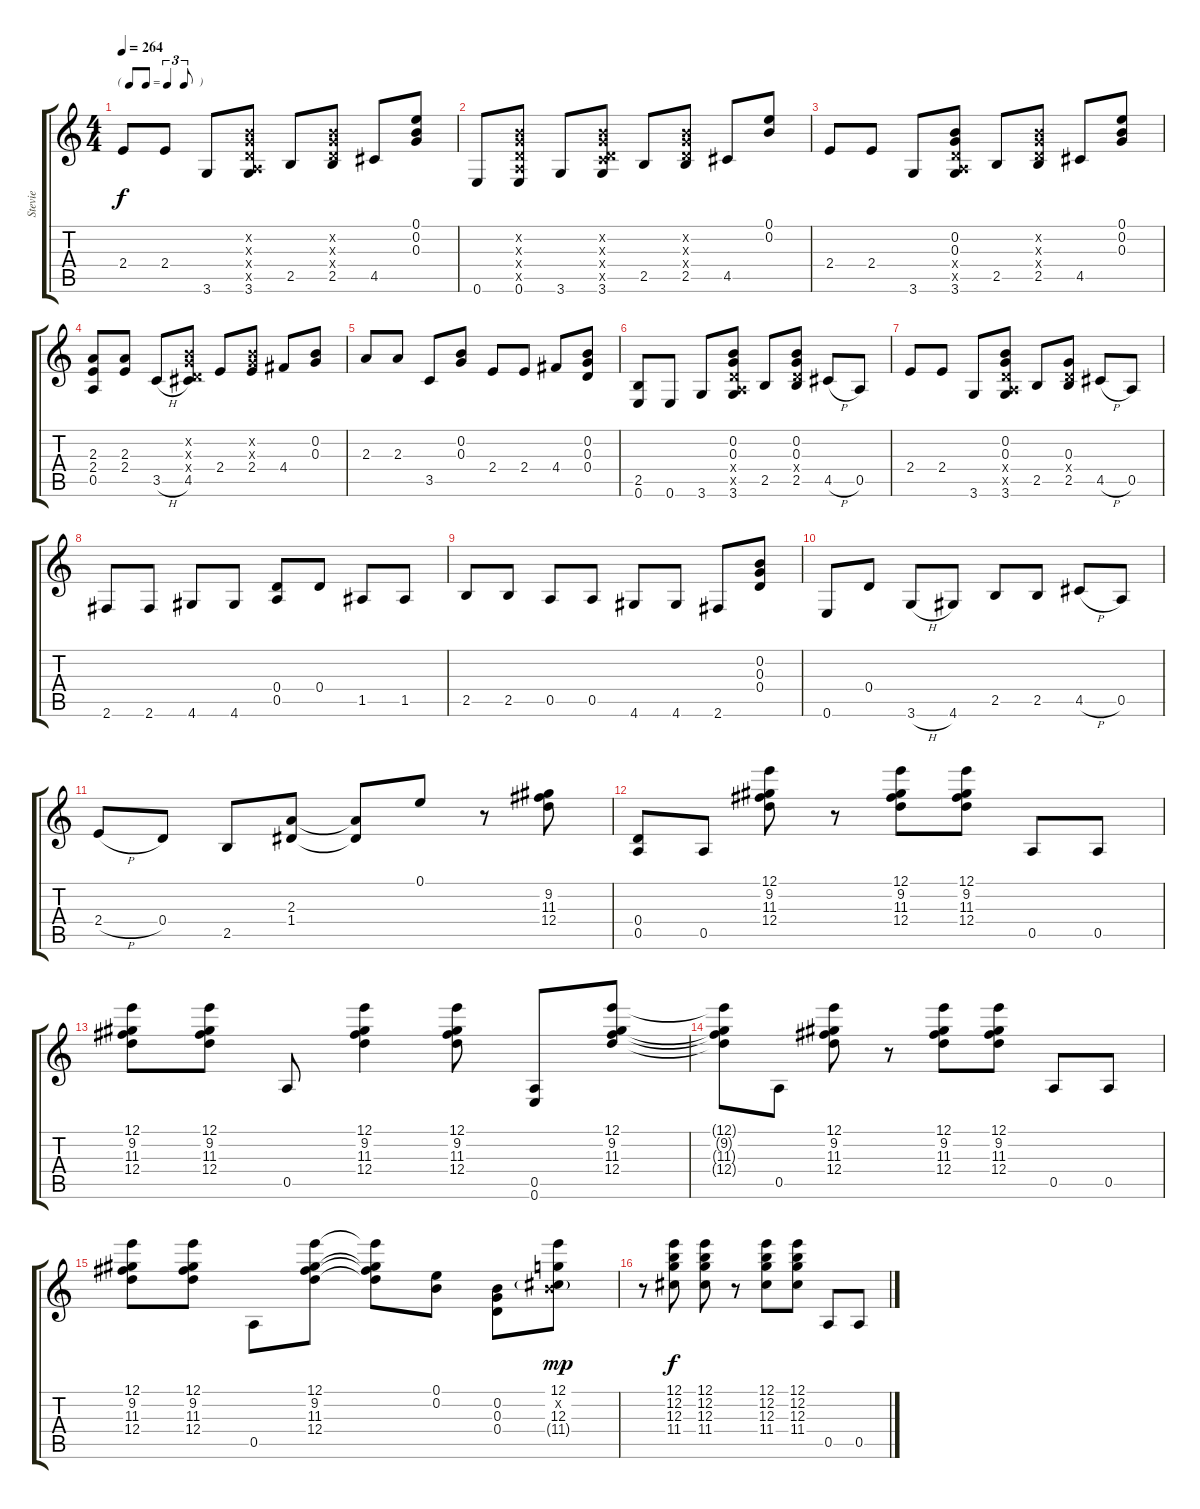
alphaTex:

\track ("Stevie" "Stevie") {instrument distortionguitar}
\staff {score tabs}
\tuning (E4 B3 G3 D3 A2 E2) {hide}
\ts (4 4)
\tf triplet8th
\tempo 264
\clef g2
\ks c
2.4.8{dy f} 2.4.8 3.6.8 (0.2{x} 0.3{x} 0.4{x} 0.5{x} 3.6).8 2.5.8 (0.2{x} 0.3{x} 0.4{x} 2.5).8 4.5.8 (0.1 0.2 0.3).8 |
0.6.8 (0.2{x} 0.3{x} 0.4{x} 0.5{x} 0.6).8 3.6.8 (0.2{x} 0.3{x} 0.4{x} 3.5{x} 3.6).8 2.5.8 (0.2{x} 0.3{x} 0.4{x} 2.5).8 4.5.8 (0.1 0.2).8 |
2.4.8 2.4.8 3.6.8 (0.2 0.3 0.4{x} 0.5{x} 3.6).8 2.5.8 (0.2{x} 0.3{x} 0.4{x} 2.5).8 4.5.8 (0.1 0.2 0.3).8 |
(2.3 2.4 0.5).8 (2.3 2.4).8 3.5{h}.8 (0.2{x} 0.3{x} 0.4{x} 4.5).8 2.4.8 (0.2{x} 0.3{x} 2.4).8 4.4.8 (0.2 0.3).8 |
2.3.8 2.3.8 3.5.8 (0.2 0.3).8 2.4.8 2.4.8 4.4.8 (0.2 0.3 0.4).8 |
(2.5 0.6).8 0.6.8 3.6.8 (0.2 0.3 0.4{x} 0.5{x} 3.6).8 2.5.8 (0.2 0.3 0.4{x} 2.5).8 4.5{h}.8 0.5.8 |
2.4.8 2.4.8 3.6.8 (0.2 0.3 0.4{x} 0.5{x} 3.6).8 2.5.8 (0.3 0.4{x} 2.5).8 4.5{h}.8 0.5.8 |
2.6.8 2.6.8 4.6.8 4.6.8 (0.4 0.5).8 0.4.8 1.5.8 1.5.8 |
2.5.8 2.5.8 0.5.8 0.5.8 4.6.8 4.6.8 2.6.8 (0.2 0.3 0.4).8 |
0.6.8 0.4.8 3.6{h}.8 4.6.8 2.5.8 2.5.8 4.5{h}.8 0.5.8 |
2.4{h}.8 0.4.8 2.5.8 (2.3 1.4).8 (2.3{t} 1.4{t}).8 0.1.8 r.8 (9.2 11.3 12.4).8 |
(0.4 0.5).8 0.5.8 (12.1 9.2 11.3 12.4).8 r.8 (12.1 9.2 11.3 12.4).8 (12.1 9.2 11.3 12.4).8 0.5.8 0.5.8 |
(12.1 9.2 11.3 12.4).8 (12.1 9.2 11.3 12.4).8 0.5.8 (12.1 9.2 11.3 12.4).4 (12.1 9.2 11.3 12.4).8 (0.5 0.6).8 (12.1 9.2 11.3 12.4).8 |
(12.1{t} 9.2{t} 11.3{t} 12.4{t}).8 0.5.8 (12.1 9.2 11.3 12.4).8 r.8 (12.1 9.2 11.3 12.4).8 (12.1 9.2 11.3 12.4).8 0.5.8 0.5.8 |
(12.1 9.2 11.3 12.4).8 (12.1 9.2 11.3 12.4).8 0.5.8 (12.1 9.2 11.3 12.4).8 (12.1{t} 9.2{t} 11.3{t} 12.4{t}).8 (0.1 0.2).8 (0.2 0.3 0.4).8 (12.1 0.2{x} 12.3 11.4{g}).8{dy mp} |
r.8 (12.1 12.2 12.3 11.4).8{dy f} (12.1 12.2 12.3 11.4).8 r.8 (12.1 12.2 12.3 11.4).8 (12.1 12.2 12.3 11.4).8 0.5.8 0.5.8
